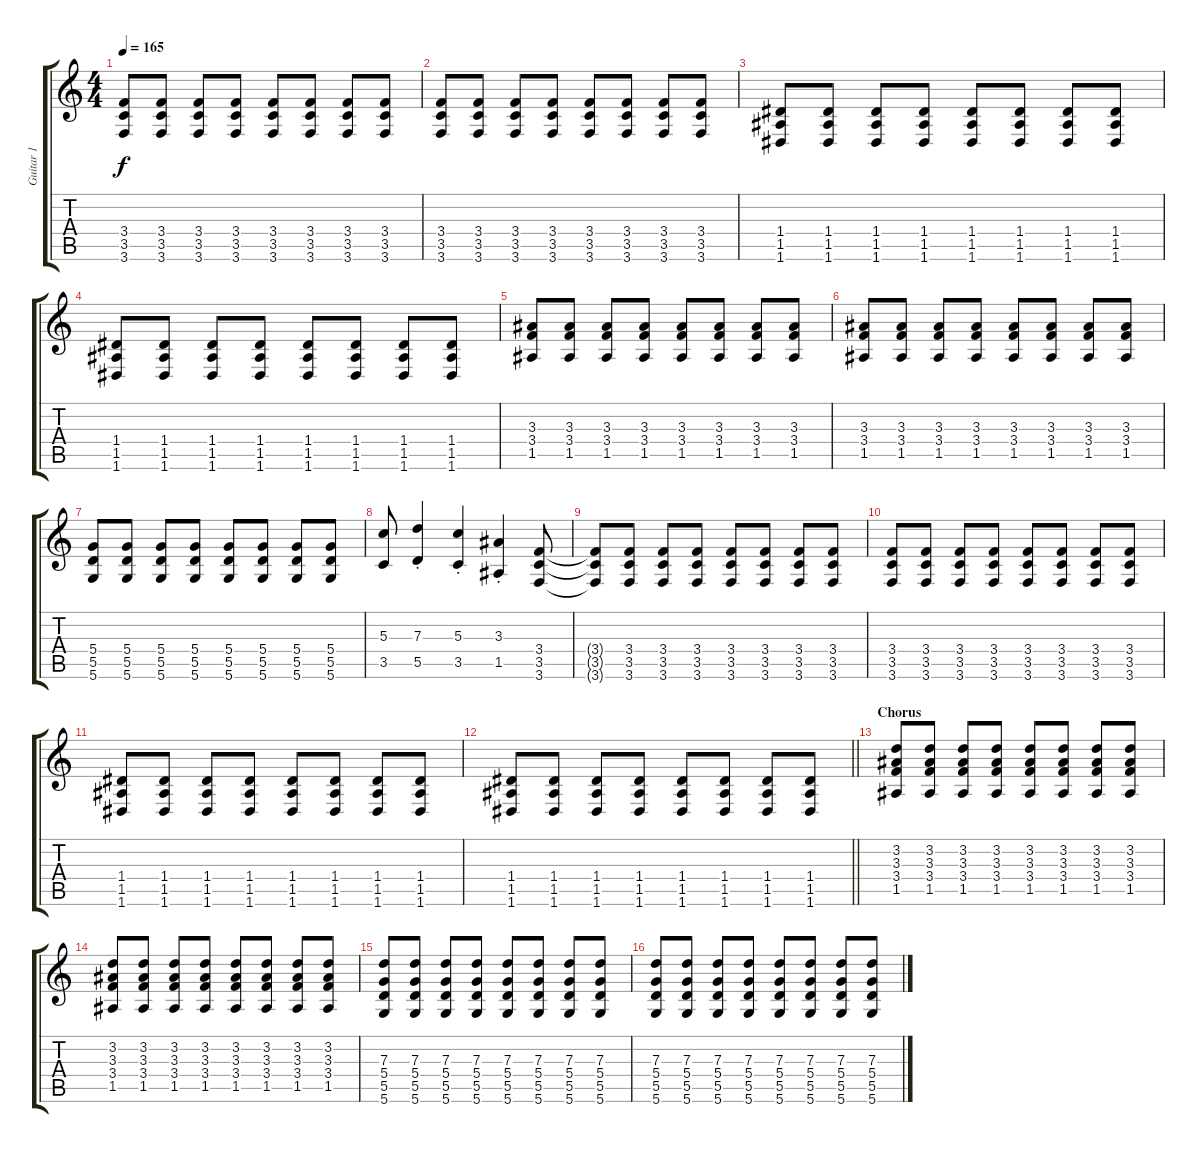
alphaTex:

\track ("Guitar 1" "Guitar 1") {instrument overdrivenguitar}
\staff {score tabs}
\tuning (E4 B3 G3 D3 A2 D2) {hide}
\ts (4 4)
\tempo 165
\clef g2
\ks c
(3.4{t} 3.5{t} 3.6{t}).8{dy f} (3.4 3.5 3.6).8 (3.4 3.5 3.6).8 (3.4 3.5 3.6).8 (3.4 3.5 3.6).8 (3.4 3.5 3.6).8 (3.4 3.5 3.6).8 (3.4 3.5 3.6).8 |
(3.4 3.5 3.6).8 (3.4 3.5 3.6).8 (3.4 3.5 3.6).8 (3.4 3.5 3.6).8 (3.4 3.5 3.6).8 (3.4 3.5 3.6).8 (3.4 3.5 3.6).8 (3.4 3.5 3.6).8 |
(1.4 1.5 1.6).8 (1.4 1.5 1.6).8 (1.4 1.5 1.6).8 (1.4 1.5 1.6).8 (1.4 1.5 1.6).8 (1.4 1.5 1.6).8 (1.4 1.5 1.6).8 (1.4 1.5 1.6).8 |
(1.4 1.5 1.6).8 (1.4 1.5 1.6).8 (1.4 1.5 1.6).8 (1.4 1.5 1.6).8 (1.4 1.5 1.6).8 (1.4 1.5 1.6).8 (1.4 1.5 1.6).8 (1.4 1.5 1.6).8 |
(3.3 3.4 1.5).8{volume 13} (3.3 3.4 1.5).8 (3.3 3.4 1.5).8 (3.3 3.4 1.5).8 (3.3 3.4 1.5).8 (3.3 3.4 1.5).8 (3.3 3.4 1.5).8 (3.3 3.4 1.5).8 |
(3.3 3.4 1.5).8 (3.3 3.4 1.5).8 (3.3 3.4 1.5).8 (3.3 3.4 1.5).8 (3.3 3.4 1.5).8 (3.3 3.4 1.5).8 (3.3 3.4 1.5).8 (3.3 3.4 1.5).8 |
(5.4 5.5 5.6).8 (5.4 5.5 5.6).8 (5.4 5.5 5.6).8 (5.4 5.5 5.6).8 (5.4 5.5 5.6).8 (5.4 5.5 5.6).8 (5.4 5.5 5.6).8 (5.4 5.5 5.6).8 |
(5.3 3.5).8 (7.3{st} 5.5{st}).4 (5.3{st} 3.5{st}).4 (3.3{st} 1.5{st}).4 (3.4 3.5 3.6).8 |
(3.4{t} 3.5{t} 3.6{t}).8 (3.4 3.5 3.6).8 (3.4 3.5 3.6).8 (3.4 3.5 3.6).8 (3.4 3.5 3.6).8 (3.4 3.5 3.6).8 (3.4 3.5 3.6).8 (3.4 3.5 3.6).8 |
(3.4 3.5 3.6).8 (3.4 3.5 3.6).8 (3.4 3.5 3.6).8 (3.4 3.5 3.6).8 (3.4 3.5 3.6).8 (3.4 3.5 3.6).8 (3.4 3.5 3.6).8 (3.4 3.5 3.6).8 |
(1.4 1.5 1.6).8 (1.4 1.5 1.6).8 (1.4 1.5 1.6).8 (1.4 1.5 1.6).8 (1.4 1.5 1.6).8 (1.4 1.5 1.6).8 (1.4 1.5 1.6).8 (1.4 1.5 1.6).8 |
\barLineRight lightlight
(1.4 1.5 1.6).8 (1.4 1.5 1.6).8 (1.4 1.5 1.6).8 (1.4 1.5 1.6).8 (1.4 1.5 1.6).8 (1.4 1.5 1.6).8 (1.4 1.5 1.6).8 (1.4 1.5 1.6).8 |
\section ("" "Chorus")
(3.2 3.3 3.4 1.5).8{volume 13 balance 8} (3.2 3.3 3.4 1.5).8 (3.2 3.3 3.4 1.5).8 (3.2 3.3 3.4 1.5).8 (3.2 3.3 3.4 1.5).8 (3.2 3.3 3.4 1.5).8 (3.2 3.3 3.4 1.5).8 (3.2 3.3 3.4 1.5).8 |
(3.2 3.3 3.4 1.5).8 (3.2 3.3 3.4 1.5).8 (3.2 3.3 3.4 1.5).8 (3.2 3.3 3.4 1.5).8 (3.2 3.3 3.4 1.5).8 (3.2 3.3 3.4 1.5).8 (3.2 3.3 3.4 1.5).8 (3.2 3.3 3.4 1.5).8 |
(7.3 5.4 5.5 5.6).8 (7.3 5.4 5.5 5.6).8 (7.3 5.4 5.5 5.6).8 (7.3 5.4 5.5 5.6).8 (7.3 5.4 5.5 5.6).8 (7.3 5.4 5.5 5.6).8 (7.3 5.4 5.5 5.6).8 (7.3 5.4 5.5 5.6).8 |
(7.3 5.4 5.5 5.6).8 (7.3 5.4 5.5 5.6).8 (7.3 5.4 5.5 5.6).8 (7.3 5.4 5.5 5.6).8 (7.3 5.4 5.5 5.6).8 (7.3 5.4 5.5 5.6).8 (7.3 5.4 5.5 5.6).8 (7.3 5.4 5.5 5.6).8
